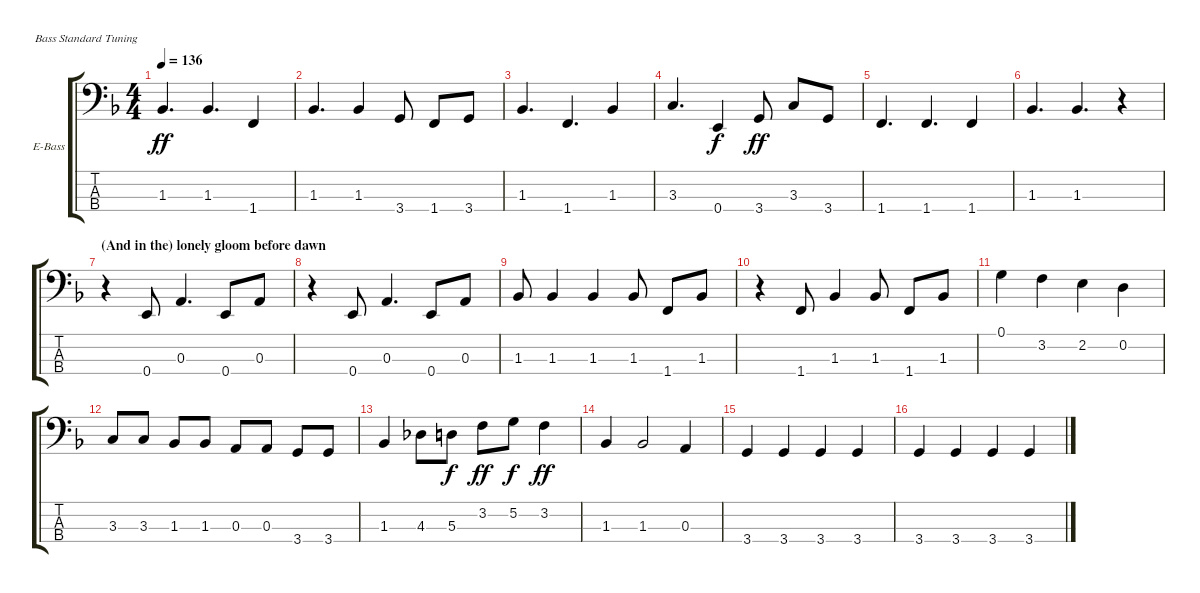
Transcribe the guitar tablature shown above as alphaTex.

\bracketExtendMode groupsimilarinstruments
\firstSystemTrackNameOrientation horizontal
\otherSystemsTrackNameOrientation horizontal
\track ("Bass" "E-Bass") {instrument electricbassfinger}
\staff {score tabs}
\tuning (G2 D2 A1 E1)
\ts (4 4)
\tempo 136
\clef f4
\ks f
1.3.4{d dy ff} 1.3.4{d} 1.4.4 |
1.3.4{d} 1.3.4 3.4.8 1.4.8 3.4.8 |
1.3.4{d} 1.4.4{d} 1.3.4 |
3.3.4{d} 0.4.4{dy f} 3.4.8{dy ff} 3.3.8 3.4.8 |
1.4.4{d} 1.4.4{d} 1.4.4 |
1.3.4{d} 1.3.4{d} r.4 |
\section ("" "(And in the) lonely gloom before dawn")
r.4 0.4.8 0.3.4{d} 0.4.8 0.3.8 |
r.4 0.4.8 0.3.4{d} 0.4.8 0.3.8 |
1.3.8 1.3.4 1.3.4 1.3.8 1.4.8 1.3.8 |
r.4 1.4.8 1.3.4 1.3.8 1.4.8 1.3.8 |
0.1.4 3.2.4 2.2.4 0.2.4 |
3.3.8 3.3.8 1.3.8 1.3.8 0.3.8 0.3.8 3.4.8 3.4.8 |
1.3.4 4.3.8 5.3.8{dy f} 3.2.8{dy ff} 5.2.8{dy f} 3.2.4{dy ff} |
1.3.4 1.3.2 0.3.4 |
3.4.4 3.4.4 3.4.4 3.4.4 |
3.4.4 3.4.4 3.4.4 3.4.4
